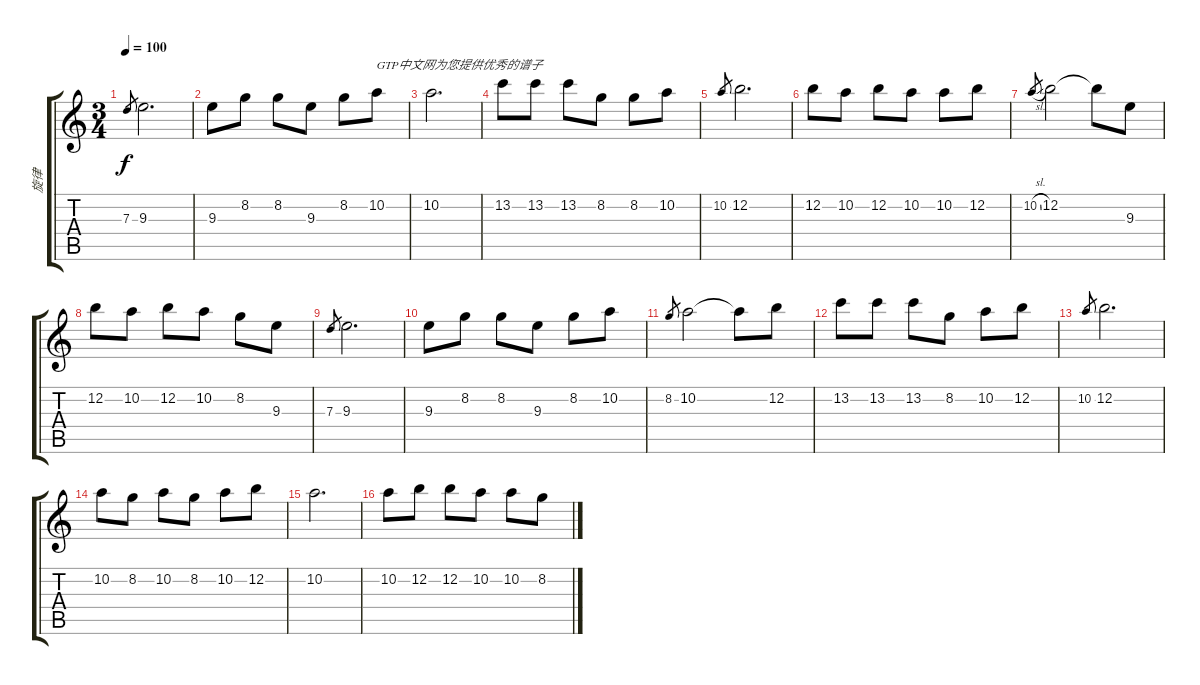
\track ("旋律" "旋律") {instrument acousticguitarsteel}
\staff {score tabs}
\tuning (E4 B3 G3 D3 A2 E2) {hide}
\ts (3 4)
\tempo 100
\clef g2
\ks c
7.3.8{gr dy f} 9.3.2{d} |
9.3.8 8.2.8 8.2.8 9.3.8 8.2.8 10.2.8{txt "GTP中文网为您提供优秀的谱子"} |
10.2.2{d} |
13.2.8 13.2.8 13.2.8 8.2.8 8.2.8 10.2.8 |
10.2.8{gr} 12.2.2{d} |
12.2.8 10.2.8 12.2.8 10.2.8 10.2.8 12.2.8 |
10.2{sl}.8{gr} 12.2.2 12.2{t}.8 9.3.8 |
12.2.8 10.2.8 12.2.8 10.2.8 8.2.8 9.3.8 |
7.3.8{gr} 9.3.2{d} |
9.3.8 8.2.8 8.2.8 9.3.8 8.2.8 10.2.8 |
8.2.8{gr} 10.2.2 10.2{t}.8 12.2.8 |
13.2.8 13.2.8 13.2.8 8.2.8 10.2.8 12.2.8 |
10.2.8{gr} 12.2.2{d} |
10.2.8 8.2.8 10.2.8 8.2.8 10.2.8 12.2.8 |
10.2.2{d} |
10.2.8 12.2.8 12.2.8 10.2.8 10.2.8 8.2.8
